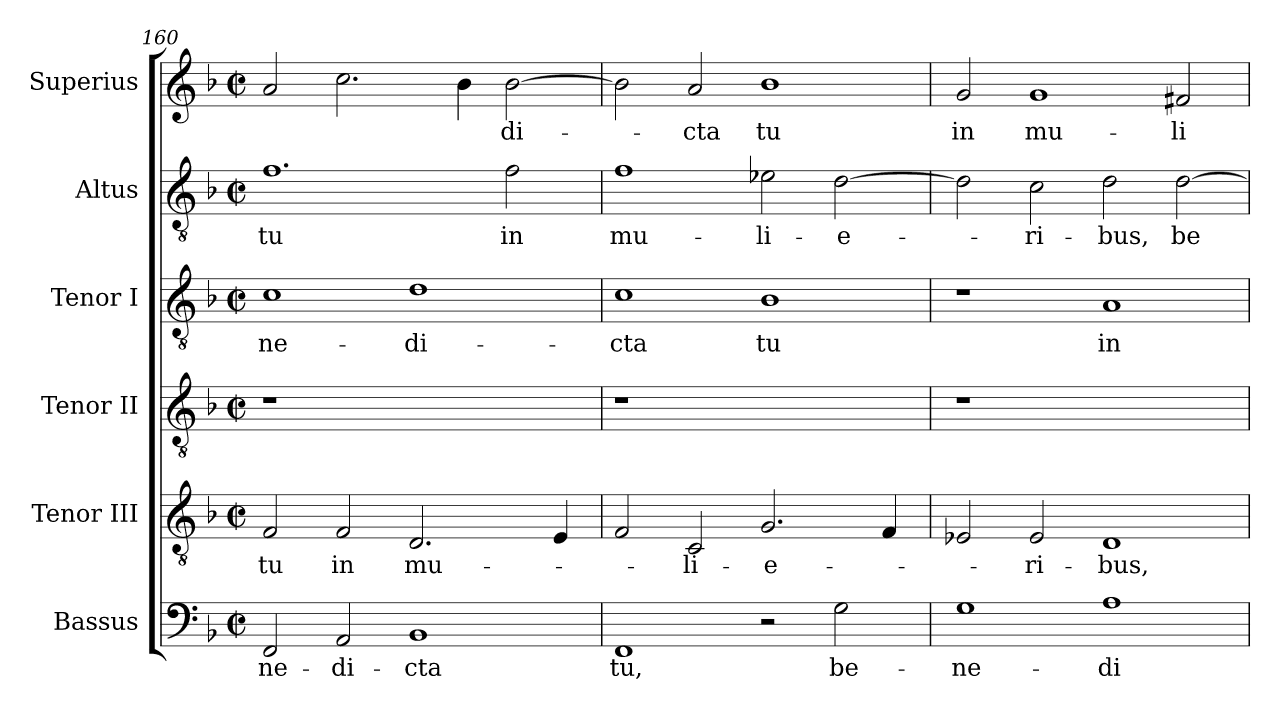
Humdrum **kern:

**kern	**text	**kern	**text	**kern	**kern	**text	**kern	**text	**kern	**text
*part6	*part6	*part5	*part5	*part4	*part3	*part3	*part2	*part2	*part1	*part1
*staff6	*staff6	*staff5	*staff5	*staff4	*staff3	*staff3	*staff2	*staff2	*staff1	*staff1
*I"Bassus	*	*I"Tenor III	*	*I"Tenor II	*I"Tenor I	*	*I"Altus	*	*I"Superius	*
*I'B.	*	*I'T.	*	*I'T.	*I'T.	*	*	*	*I'S.	*
*clefF4	*	*clefGv2	*	*clefGv2	*clefGv2	*	*clefGv2	*	*clefG2	*
*	*	*ITrd7c12	*	*ITrd7c12	*ITrd7c12	*	*ITrd7c12	*	*	*
*k[b-]	*	*k[b-]	*	*k[b-]	*k[b-]	*	*k[b-]	*	*k[b-]	*
*F:	*	*F:	*	*F:	*F:	*	*F:	*	*F:	*
*M2/2	*	*M2/2	*	*M2/2	*M2/2	*	*M2/2	*	*M2/2	*
*met(c|)	*	*met(c|)	*	*met(c|)	*met(c|)	*	*met(c|)	*	*met(c|)	*
=160	=160	=160	=160	=160	=160	=160	=160	=160	=160	=160
!	!LO:LY:b:color=#000000	!	!	!	!	!	!	!	!	!
!	!	!	!LO:LY:b:color=#000000	!LO:N:vis=1	!	!	!	!	!	!
!	!	!	!	!	!	!LO:LY:b:color=#000000	!	!	!	!
!	!	!	!	!	!	!	!	!LO:LY:b:color=#000000	!	!
2FFi/	-ne-	2FFi/	tu	1r	1Ci	-ne-	1.Fi	tu	2ai/	.
!	!LO:LY:b:color=#000000	!	!	!	!	!	!	!	!	!
!	!	!	!LO:LY:b:color=#000000	!	!	!	!	!	!	!
2AAi/	-di-	2FFi/	in	.	.	.	.	.	2.cci\	.
!	!LO:LY:b:color=#000000	!	!	!	!	!	!	!	!	!
!	!	!	!LO:LY:b:color=#000000	!	!	!	!	!	!	!
!	!	!	!	!	!	!LO:LY:b:color=#000000	!	!	!	!
1BB-i	-cta	2.DDi/	mu-	1ryy	1Di	-di-	.	.	.	.
.	.	.	.	.	.	.	.	.	4b-i\	.
!	!	!	!	!	!	!	!	!LO:LY:b:color=#000000	!	!
!	!	!	!	!	!	!	!	!	!	!LO:LY:b:color=#000000
.	.	.	.	.	.	.	2Fi\	in	[>2b-i\	-di-
.	.	4EEi/	.	.	.	.	.	.	.	.
=161	=161	=161	=161	=161	=161	=161	=161	=161	=161	=161
!	!LO:LY:b:color=#000000	!	!	!LO:N:vis=1	!	!	!	!	!	!
!	!	!	!	!	!	!LO:LY:b:color=#000000	!	!	!	!
!	!	!	!	!	!	!	!	!LO:LY:b:color=#000000	!	!
1FFi	tu,	2FFi/	.	1r	1Ci	-cta	1Fi	mu-	2b-i\]	.
!	!	!	!LO:LY:b:color=#000000	!	!	!	!	!	!	!
!	!	!	!	!	!	!	!	!	!	!LO:LY:b:color=#000000
.	.	2CCi/	-li-	.	.	.	.	.	2ai/	-cta
!	!	!	!LO:LY:b:color=#000000	!	!	!	!	!	!	!
!	!	!	!	!	!	!LO:LY:b:color=#000000	!	!	!	!
!	!	!	!	!	!	!	!	!LO:LY:b:color=#000000	!	!
!	!	!	!	!	!	!	!	!	!	!LO:LY:b:color=#000000
2r	.	2.GGi/	-e-	1ryy	1BB-i	tu	2E-Xi\	-li-	1b-i	tu
!	!LO:LY:b:color=#000000	!	!	!	!	!	!	!	!	!
!	!	!	!	!	!	!	!	!LO:LY:b:color=#000000	!	!
2Gi\	be-	.	.	.	.	.	[>2Di\	-e-	.	.
.	.	4FFi/	.	.	.	.	.	.	.	.
=162	=162	=162	=162	=162	=162	=162	=162	=162	=162	=162
!	!LO:LY:b:color=#000000	!	!	!LO:N:vis=1	!	!	!	!	!	!
!	!	!	!	!	!	!	!	!	!	!LO:LY:b:color=#000000
1Gi	-ne-	2EE-Xi/	.	1r	1r	.	2Di\]	.	2gi/	in
!	!	!	!LO:LY:b:color=#000000	!	!	!	!	!	!	!
!	!	!	!	!	!	!	!	!LO:LY:b:color=#000000	!	!
!	!	!	!	!	!	!	!	!	!	!LO:LY:b:color=#000000
.	.	2EE-i/	-ri-	.	.	.	2Ci\	-ri-	1gi	mu-
!	!LO:LY:b:color=#000000	!	!	!	!	!	!	!	!	!
!	!	!	!LO:LY:b:color=#000000	!	!	!	!	!	!	!
!	!	!	!	!	!	!LO:LY:b:color=#000000	!	!	!	!
!	!	!	!	!	!	!	!	!LO:LY:b:color=#000000	!	!
1Ai	-di-	1DDi	-bus,	1ryy	1AAi	in	2Di\	-bus,	.	.
!	!	!	!	!	!	!	!	!LO:LY:b:color=#000000	!	!
!	!	!	!	!	!	!	!	!	!	!LO:LY:b:color=#000000
.	.	.	.	.	.	.	[>2Di\	be-	2f#Xi/	-li-
=	=	=	=	=	=	=	=	=	=	=
*-	*-	*-	*-	*-	*-	*-	*-	*-	*-	*-
